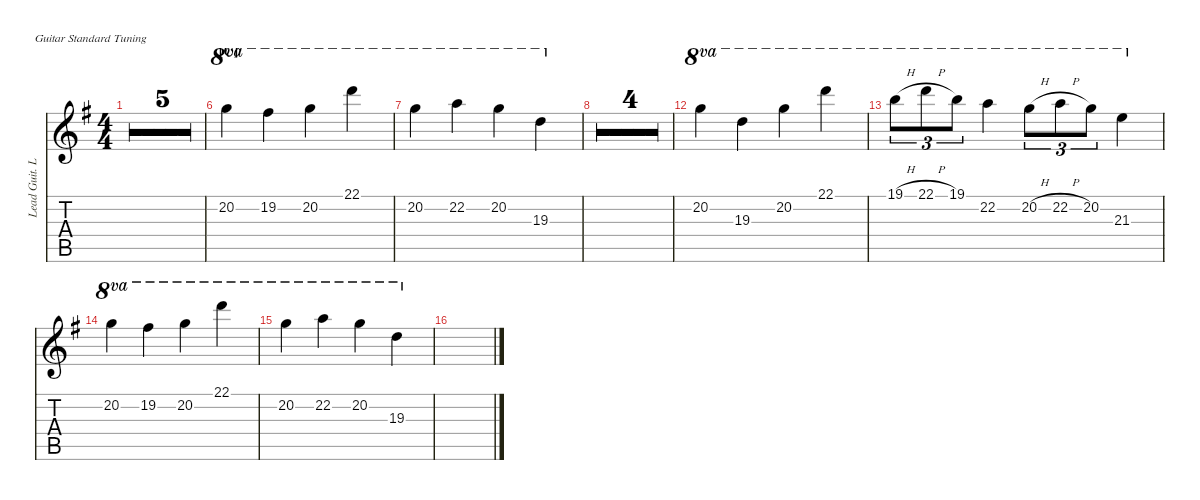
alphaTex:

\hideDynamics
\bracketExtendMode nobrackets
\multiBarRest
\otherSystemsTrackNameOrientation horizontal
\track ("Lead Guit. L" "Lead Guit. L") {defaultSystemsLayout 4 multiBarRest instrument distortionguitar}
\staff {score tabs}
\tuning (E4 B3 G3 D3 A2 E2)
\ts (4 4)
\tempo 220
\clef g2
\scale
0.936316
\ks g
r.1{dy f beam Down} |
\scale
0.936316 r.1{beam Down} |
\scale
0.936316 r.1{beam Down} |
\scale
0.936316 r.1{beam Down} |
\scale
0.936316 r.1{beam Down} |
\section ("C" "")
\scale
1.13847 20.2{acc forcenatural}.4{ot 8va beam Down} 19.2{acc #}.4{ot 8va beam Down} 20.2{acc forcenatural}.4{ot 8va beam Down} 22.1{acc forcenatural}.4{ot 8va beam Down} |
\scale
0.953842 20.2{acc forcenatural}.4{ot 8va beam Down} 22.2{acc forcenatural}.4{ot 8va beam Down} 20.2{acc forcenatural}.4{ot 8va beam Down} 19.3{acc forcenatural}.4{ot 8va beam Down} |
\simile firstofdouble
\scale
0.953842 |
\simile secondofdouble
\scale
0.953842 |
\simile firstofdouble
\scale
1.09111 |
\simile secondofdouble
\scale
0.969632 |
\simile none
\scale
0.969632 20.2{acc forcenatural}.4{ot 8va beam Down} 19.3{acc forcenatural}.4{ot 8va beam Down} 20.2{acc forcenatural}.4{ot 8va beam Down} 22.1{acc forcenatural}.4{ot 8va beam Down} |
\scale
0.969632 19.1{h acc forcenatural}.8{tu (3 2) ot 8va beam Down} 22.1{h acc forcenatural}.8{tu (3 2) ot 8va beam Down} 19.1{acc forcenatural}.8{tu (3 2) ot 8va beam Down} 22.2{acc forcenatural}.4{ot 8va beam Down} 20.2{h acc forcenatural}.8{tu (3 2) ot 8va beam Down} 22.2{h acc forcenatural}.8{tu (3 2) ot 8va beam Down} 20.2{acc forcenatural}.8{tu (3 2) ot 8va beam Down} 21.3{acc forcenatural}.4{ot 8va beam Down} |
\scale
1.13847 20.2{acc forcenatural}.4{ot 8va beam Down} 19.2{acc #}.4{ot 8va beam Down} 20.2{acc forcenatural}.4{ot 8va beam Down} 22.1{acc forcenatural}.4{ot 8va beam Down} |
\scale
0.953842 20.2{acc forcenatural}.4{ot 8va beam Down} 22.2{acc forcenatural}.4{ot 8va beam Down} 20.2{acc forcenatural}.4{ot 8va beam Down} 19.3{acc forcenatural}.4{ot 8va beam Down} |
\simile firstofdouble
\scale
0.953842
